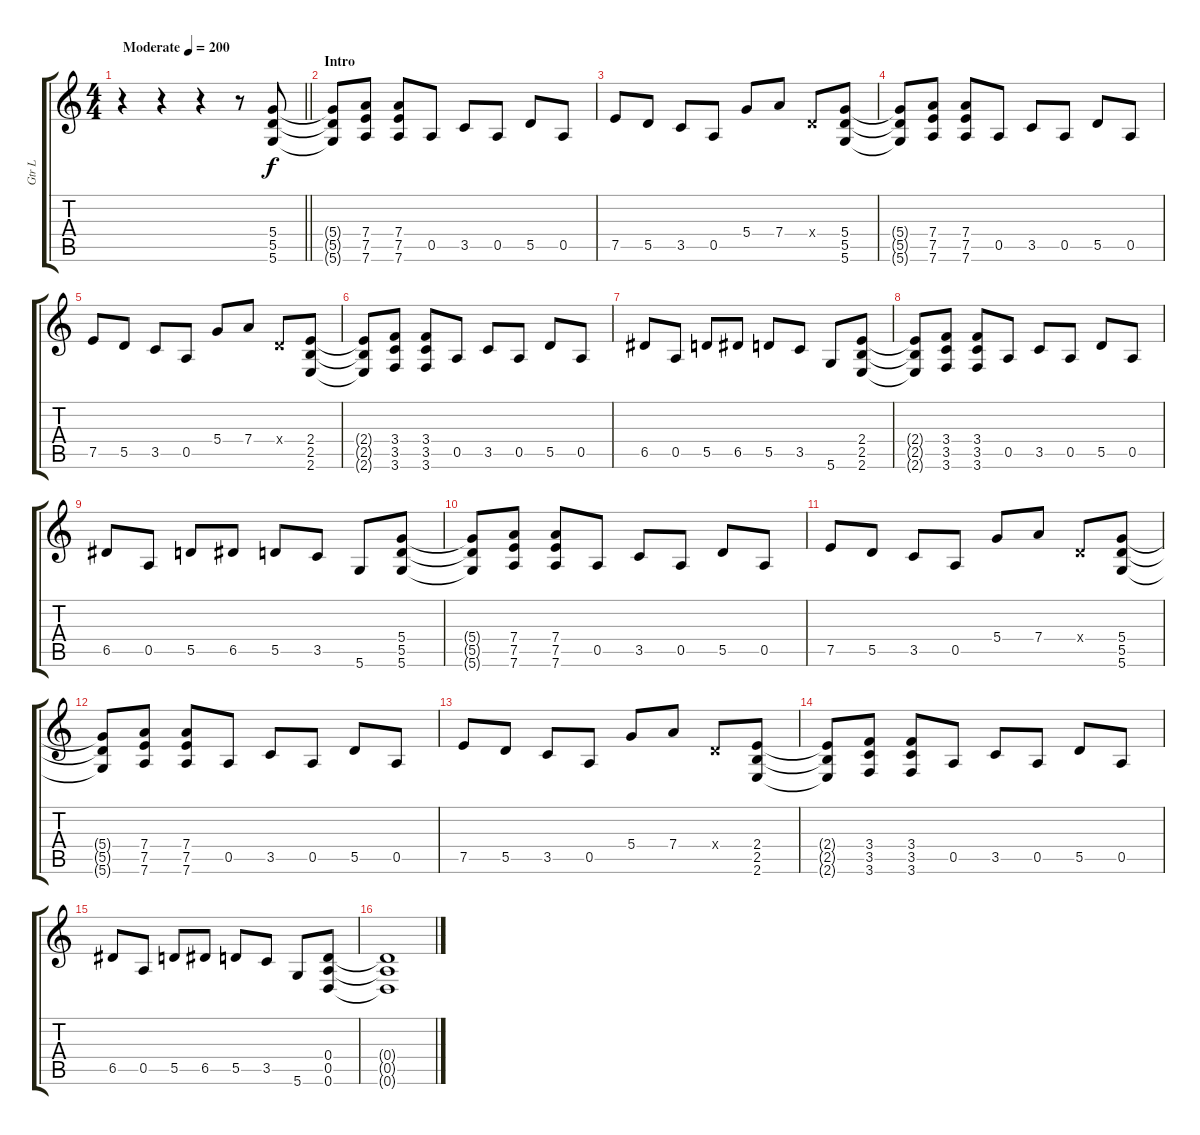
\track ("Gtr L" "Gtr L") {instrument distortionguitar}
\staff {score tabs}
\tuning (E4 B3 G3 D3 A2 D2) {hide}
\ts (4 4)
\tempo (200 "Moderate")
\clef g2
\barLineRight lightlight
\ks c
r.4{dy f instrument distortionguitar} r.4 r.4 r.8 (5.4 5.5 5.6).8 |
\section ("" "Intro")
(5.4{t} 5.5{t} 5.6{t}).8 (7.4 7.5 7.6).8 (7.4 7.5 7.6).8 0.5.8 3.5.8 0.5.8 5.5.8 0.5.8 |
7.5.8 5.5.8 3.5.8 0.5.8 5.4.8 7.4.8 0.4{x}.8 (5.4 5.5 5.6).8 |
(5.4{t} 5.5{t} 5.6{t}).8 (7.4 7.5 7.6).8 (7.4 7.5 7.6).8 0.5.8 3.5.8 0.5.8 5.5.8 0.5.8 |
7.5.8 5.5.8 3.5.8 0.5.8 5.4.8 7.4.8 0.4{x}.8 (2.4 2.5 2.6).8 |
(2.4{t} 2.5{t} 2.6{t}).8 (3.4 3.5 3.6).8 (3.4 3.5 3.6).8 0.5.8 3.5.8 0.5.8 5.5.8 0.5.8 |
6.5.8 0.5.8 5.5.8 6.5.8 5.5.8 3.5.8 5.6.8 (2.4 2.5 2.6).8 |
(2.4{t} 2.5{t} 2.6{t}).8 (3.4 3.5 3.6).8 (3.4 3.5 3.6).8 0.5.8 3.5.8 0.5.8 5.5.8 0.5.8 |
6.5.8 0.5.8 5.5.8 6.5.8 5.5.8 3.5.8 5.6.8 (5.4 5.5 5.6).8 |
(5.4{t} 5.5{t} 5.6{t}).8 (7.4 7.5 7.6).8 (7.4 7.5 7.6).8 0.5.8 3.5.8 0.5.8 5.5.8 0.5.8 |
7.5.8 5.5.8 3.5.8 0.5.8 5.4.8 7.4.8 0.4{x}.8 (5.4 5.5 5.6).8 |
(5.4{t} 5.5{t} 5.6{t}).8 (7.4 7.5 7.6).8 (7.4 7.5 7.6).8 0.5.8 3.5.8 0.5.8 5.5.8 0.5.8 |
7.5.8 5.5.8 3.5.8 0.5.8 5.4.8 7.4.8 0.4{x}.8 (2.4 2.5 2.6).8 |
(2.4{t} 2.5{t} 2.6{t}).8 (3.4 3.5 3.6).8 (3.4 3.5 3.6).8 0.5.8 3.5.8 0.5.8 5.5.8 0.5.8 |
6.5.8 0.5.8 5.5.8 6.5.8 5.5.8 3.5.8 5.6.8 (0.4 0.5 0.6).8 |
(0.4{t} 0.5{t} 0.6{t}).1
